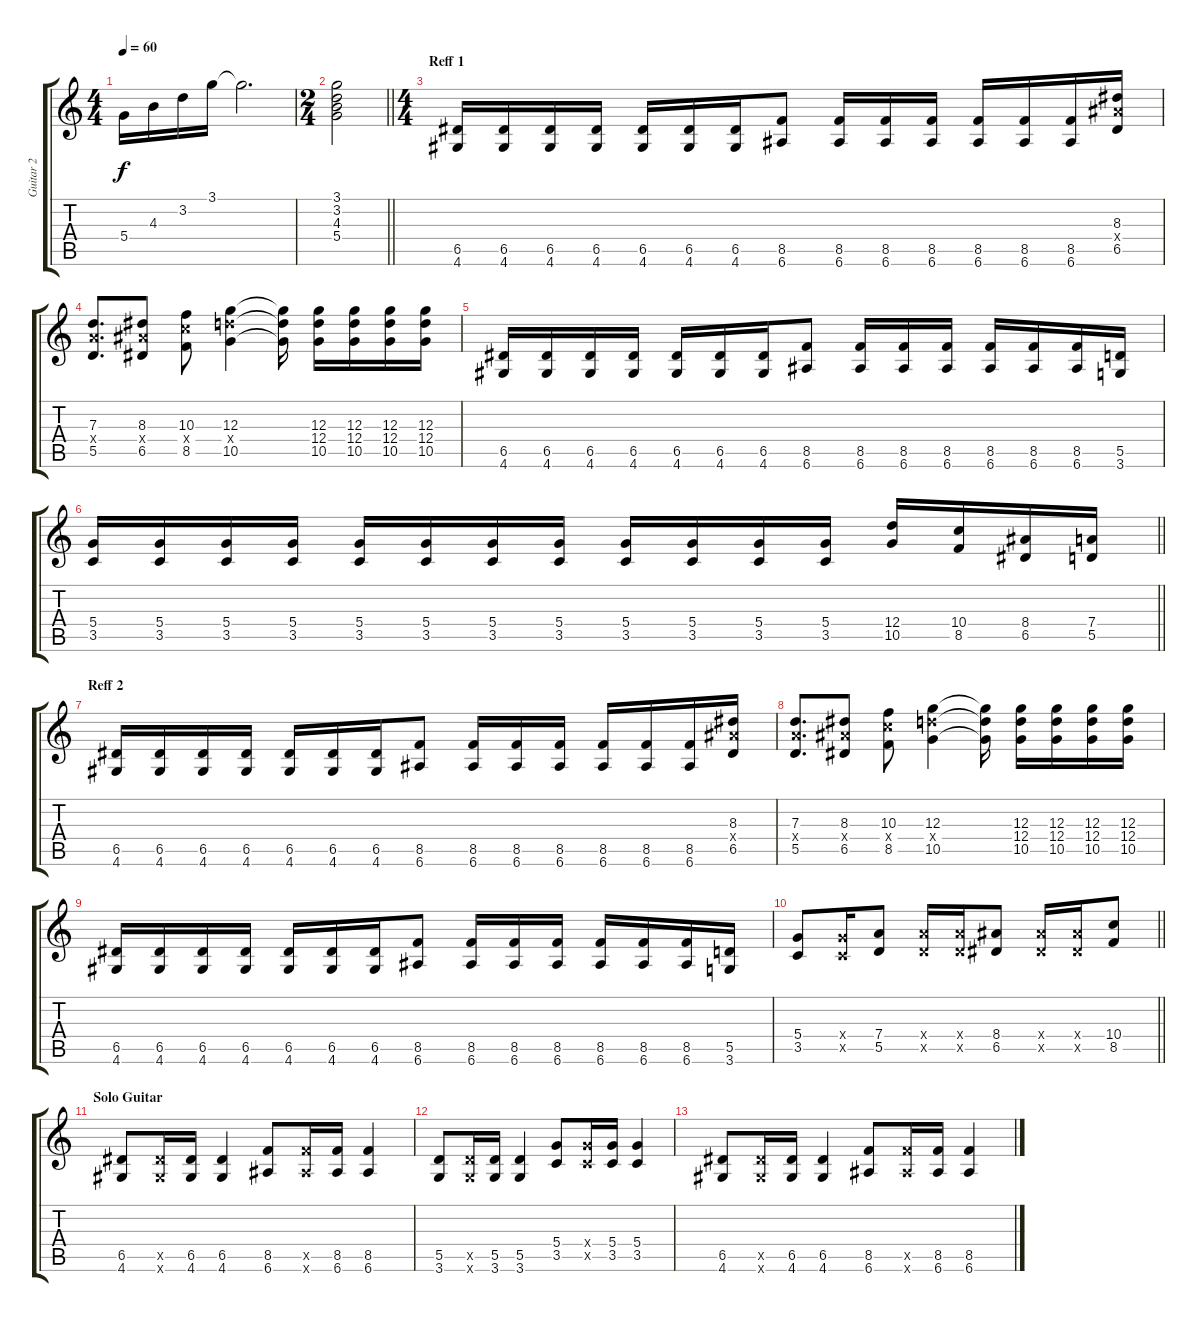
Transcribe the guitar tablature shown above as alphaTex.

\track ("Guitar 2" "Guitar 2") {instrument overdrivenguitar}
\staff {score tabs}
\tuning (E4 B3 G3 D3 A2 E2) {hide}
\ts (4 4)
\tempo 60
\clef g2
\ks c
5.4.16{dy f} 4.3.16 3.2.16 3.1.16 3.1{t}.2{d} |
\ts (2 4)
\barLineRight lightlight
(3.1 3.2 4.3 5.4).2 |
\ts (4 4)
\section ("" "Reff 1")
(6.5 4.6).16{volume 10 balance 13 instrument overdrivenguitar} (6.5 4.6).16 (6.5 4.6).16 (6.5 4.6).16 (6.5 4.6).16 (6.5 4.6).16 (6.5 4.6).16 (8.5 6.6).8 (8.5 6.6).16 (8.5 6.6).16 (8.5 6.6).16 (8.5 6.6).16 (8.5 6.6).16 (8.5 6.6).16 (8.3 8.4{x} 6.5).16 |
(7.3 7.4{x} 5.5).8{d} (8.3 8.4{x} 6.5).8 (10.3 10.4{x} 8.5).8 (12.3 12.4{x} 10.5).4 (12.3{t} 12.4{t} 10.5{t}).16 (12.3 12.4 10.5).16 (12.3 12.4 10.5).16 (12.3 12.4 10.5).16 (12.3 12.4 10.5).16 |
(6.5 4.6).16 (6.5 4.6).16 (6.5 4.6).16 (6.5 4.6).16 (6.5 4.6).16 (6.5 4.6).16 (6.5 4.6).16 (8.5 6.6).8 (8.5 6.6).16 (8.5 6.6).16 (8.5 6.6).16 (8.5 6.6).16 (8.5 6.6).16 (8.5 6.6).16 (5.5 3.6).16 |
\barLineRight lightlight
(5.4 3.5).16 (5.4 3.5).16 (5.4 3.5).16 (5.4 3.5).16 (5.4 3.5).16 (5.4 3.5).16 (5.4 3.5).16 (5.4 3.5).16 (5.4 3.5).16 (5.4 3.5).16 (5.4 3.5).16 (5.4 3.5).16 (12.4 10.5).16 (10.4 8.5).16 (8.4 6.5).16 (7.4 5.5).16 |
\section ("" "Reff 2")
(6.5 4.6).16 (6.5 4.6).16 (6.5 4.6).16 (6.5 4.6).16 (6.5 4.6).16 (6.5 4.6).16 (6.5 4.6).16 (8.5 6.6).8 (8.5 6.6).16 (8.5 6.6).16 (8.5 6.6).16 (8.5 6.6).16 (8.5 6.6).16 (8.5 6.6).16 (8.3 8.4{x} 6.5).16 |
(7.3 7.4{x} 5.5).8{d} (8.3 8.4{x} 6.5).8 (10.3 10.4{x} 8.5).8 (12.3 12.4{x} 10.5).4 (12.3{t} 12.4{t} 10.5{t}).16 (12.3 12.4 10.5).16 (12.3 12.4 10.5).16 (12.3 12.4 10.5).16 (12.3 12.4 10.5).16 |
(6.5 4.6).16 (6.5 4.6).16 (6.5 4.6).16 (6.5 4.6).16 (6.5 4.6).16 (6.5 4.6).16 (6.5 4.6).16 (8.5 6.6).8 (8.5 6.6).16 (8.5 6.6).16 (8.5 6.6).16 (8.5 6.6).16 (8.5 6.6).16 (8.5 6.6).16 (5.5 3.6).16 |
\barLineRight lightlight
(5.4 3.5).8 (5.4{x} 3.5{x}).16 (7.4 5.5).8 (7.4{x} 5.5{x}).16 (7.4{x} 5.5{x}).16 (8.4 6.5).8 (8.4{x} 6.5{x}).16 (8.4{x} 6.5{x}).16 (10.4 8.5).8 |
\section ("" "Solo Guitar")
(6.5 4.6).8 (6.5{x} 4.6{x}).16 (6.5 4.6).16 (6.5 4.6).4 (8.5 6.6).8 (8.5{x} 6.6{x}).16 (8.5 6.6).16 (8.5 6.6).4 |
(5.5 3.6).8 (5.5{x} 3.6{x}).16 (5.5 3.6).16 (5.5 3.6).4 (5.4 3.5).8 (5.4{x} 3.5{x}).16 (5.4 3.5).16 (5.4 3.5).4 |
(6.5 4.6).8 (6.5{x} 4.6{x}).16 (6.5 4.6).16 (6.5 4.6).4 (8.5 6.6).8 (8.5{x} 6.6{x}).16 (8.5 6.6).16 (8.5 6.6).4
